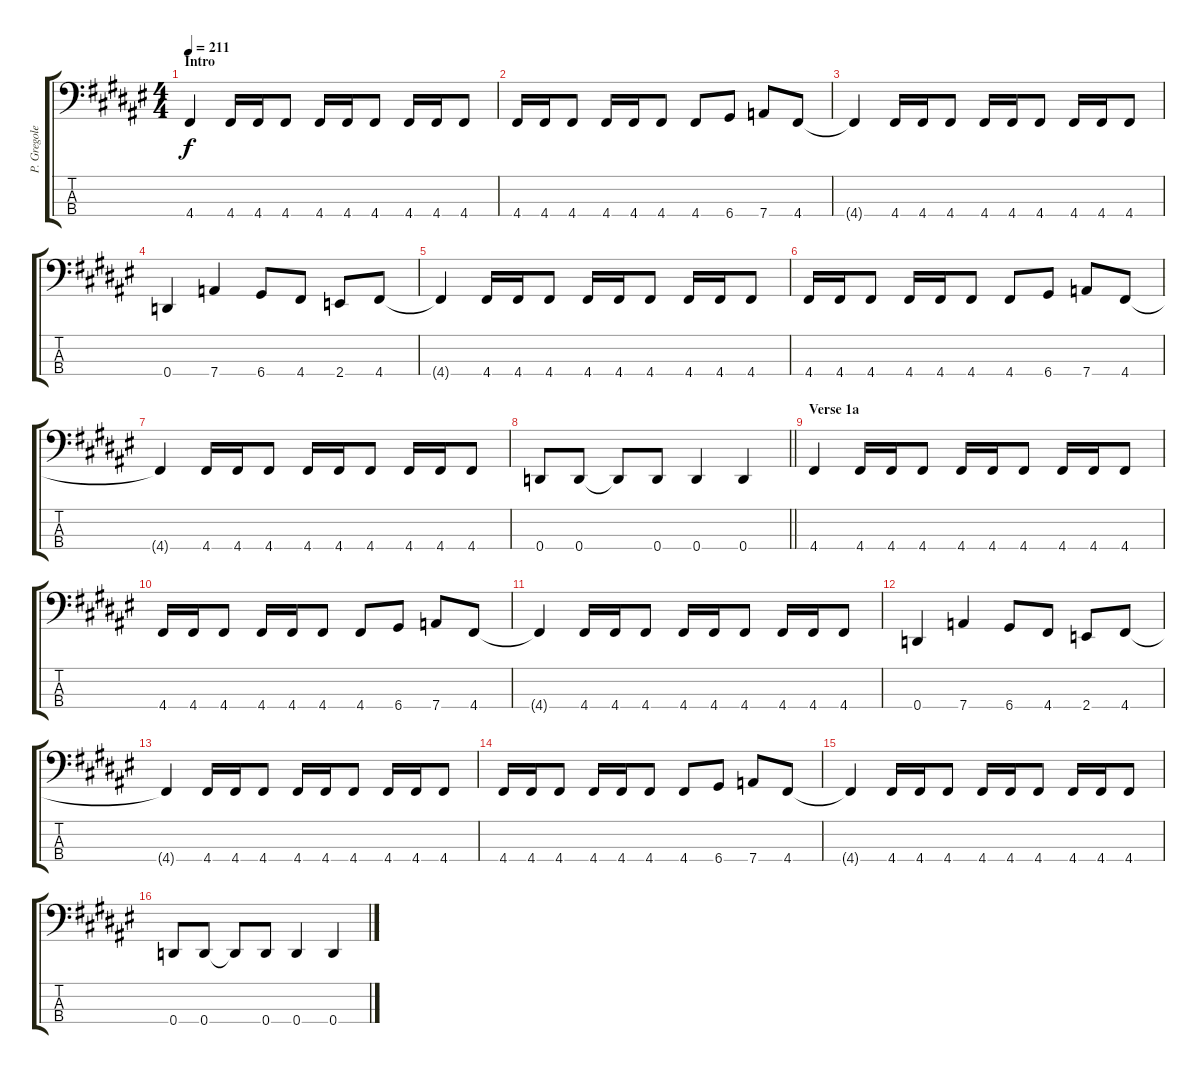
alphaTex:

\track ("P. Gregoletto" "P. Gregole") {instrument electricbassfinger}
\staff {score tabs}
\tuning (G2 D2 A1 D1) {hide}
\ts (4 4)
\section ("" "Intro")
\tempo 211
\clef f4
\ks d#minor
4.4.4{dy f instrument electricbassfinger} 4.4.16 4.4.16 4.4.8 4.4.16 4.4.16 4.4.8 4.4.16 4.4.16 4.4.8 |
4.4.16 4.4.16 4.4.8 4.4.16 4.4.16 4.4.8 4.4.8 6.4.8 7.4.8 4.4.8 |
4.4{t}.4 4.4.16 4.4.16 4.4.8 4.4.16 4.4.16 4.4.8 4.4.16 4.4.16 4.4.8 |
0.4.4 7.4.4 6.4.8 4.4.8 2.4.8 4.4.8 |
4.4{t}.4 4.4.16 4.4.16 4.4.8 4.4.16 4.4.16 4.4.8 4.4.16 4.4.16 4.4.8 |
4.4.16 4.4.16 4.4.8 4.4.16 4.4.16 4.4.8 4.4.8 6.4.8 7.4.8 4.4.8 |
4.4{t}.4 4.4.16 4.4.16 4.4.8 4.4.16 4.4.16 4.4.8 4.4.16 4.4.16 4.4.8 |
\barLineRight lightlight
0.4.8 0.4.8 0.4{t}.8 0.4.8 0.4.4 0.4.4 |
\section ("" "Verse 1a")
4.4.4 4.4.16 4.4.16 4.4.8 4.4.16 4.4.16 4.4.8 4.4.16 4.4.16 4.4.8 |
4.4.16 4.4.16 4.4.8 4.4.16 4.4.16 4.4.8 4.4.8 6.4.8 7.4.8 4.4.8 |
4.4{t}.4 4.4.16 4.4.16 4.4.8 4.4.16 4.4.16 4.4.8 4.4.16 4.4.16 4.4.8 |
0.4.4 7.4.4 6.4.8 4.4.8 2.4.8 4.4.8 |
4.4{t}.4 4.4.16 4.4.16 4.4.8 4.4.16 4.4.16 4.4.8 4.4.16 4.4.16 4.4.8 |
4.4.16 4.4.16 4.4.8 4.4.16 4.4.16 4.4.8 4.4.8 6.4.8 7.4.8 4.4.8 |
4.4{t}.4 4.4.16 4.4.16 4.4.8 4.4.16 4.4.16 4.4.8 4.4.16 4.4.16 4.4.8 |
0.4.8 0.4.8 0.4{t}.8 0.4.8 0.4.4 0.4.4
